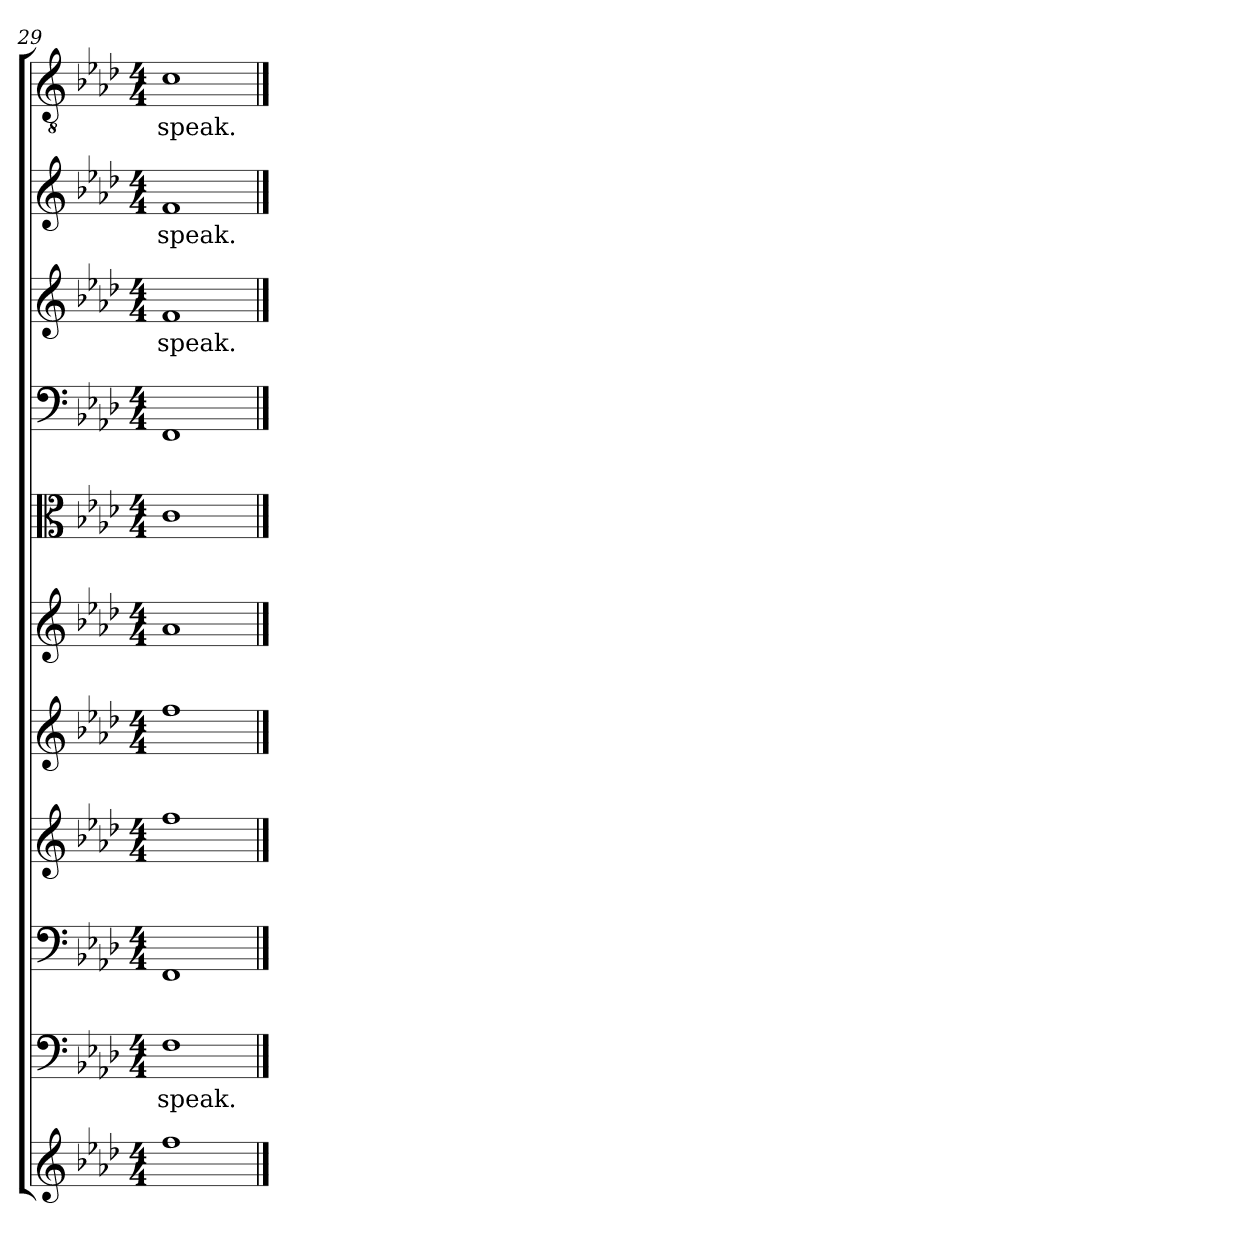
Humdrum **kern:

**kern	**kern	**text	**kern	**kern	**kern	**kern	**kern	**kern	**kern	**text	**kern	**text	**kern	**text
*part11	*part10	*part10	*part9	*part8	*part7	*part6	*part5	*part4	*part3	*part3	*part2	*part2	*part1	*part1
*staff11	*staff10	*staff10	*staff9	*staff8	*staff7	*staff6	*staff5	*staff4	*staff3	*staff3	*staff2	*staff2	*staff1	*staff1
*clefG2	*clefF4	*	*clefF4	*clefG2	*clefG2	*clefG2	*clefC3	*clefF4	*clefG2	*	*clefG2	*	*clefGv2	*
*k[b-e-a-d-]	*k[b-e-a-d-]	*	*k[b-e-a-d-]	*k[b-e-a-d-]	*k[b-e-a-d-]	*k[b-e-a-d-]	*k[b-e-a-d-]	*k[b-e-a-d-]	*k[b-e-a-d-]	*	*k[b-e-a-d-]	*	*k[b-e-a-d-]	*
*f:	*f:	*	*f:	*f:	*f:	*f:	*f:	*f:	*f:	*	*f:	*	*f:	*
*M4/4	*M4/4	*	*M4/4	*M4/4	*M4/4	*M4/4	*M4/4	*M4/4	*M4/4	*	*M4/4	*	*M4/4	*
=29	=29	=29	=29	=29	=29	=29	=29	=29	=29	=29	=29	=29	=29	=29
1ff\	1F\	speak.	1FF/	1ff\	1ff\	1a-/	1c\	1FF/	1f/	speak.	1f/	speak.	1c\	speak.
==	==	==	==	==	==	==	==	==	==	==	==	==	==	==
*-	*-	*-	*-	*-	*-	*-	*-	*-	*-	*-	*-	*-	*-	*-
